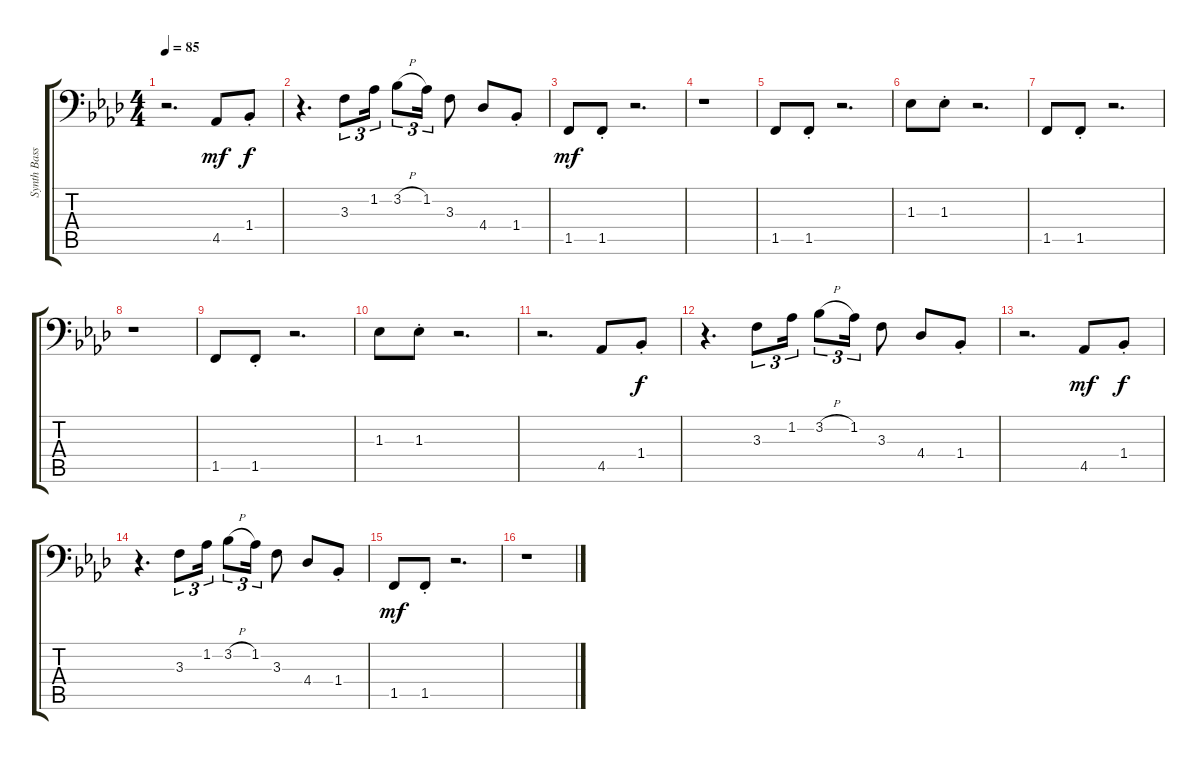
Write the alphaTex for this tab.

\track ("Synth Bass" "Synth Bass") {instrument electricbassfinger}
\staff {score tabs}
\tuning (C3 G2 D2 A1 E1 B0) {hide}
\ts (4 4)
\tempo 85
\clef f4
\ks ab
r.2{d dy f} 4.5.8{dy mf} 1.4{st}.8{dy f} |
r.4{d} 3.3.8{tu (3 2)} 1.2.16{tu (3 2)} 3.2{h}.8{tu (3 2)} 1.2.16{tu (3 2)} 3.3.8 4.4.8 1.4{st}.8 |
1.5.8{dy mf} 1.5{st}.8 r.2{d} |
r.1 |
1.5.8 1.5{st}.8 r.2{d} |
1.3.8 1.3{st}.8 r.2{d} |
1.5.8 1.5{st}.8 r.2{d} |
r.1 |
1.5.8 1.5{st}.8 r.2{d} |
1.3.8 1.3{st}.8 r.2{d} |
r.2{d} 4.5.8 1.4{st}.8{dy f} |
r.4{d} 3.3.8{tu (3 2)} 1.2.16{tu (3 2)} 3.2{h}.8{tu (3 2)} 1.2.16{tu (3 2)} 3.3.8 4.4.8 1.4{st}.8 |
r.2{d} 4.5.8{dy mf} 1.4{st}.8{dy f} |
r.4{d} 3.3.8{tu (3 2)} 1.2.16{tu (3 2)} 3.2{h}.8{tu (3 2)} 1.2.16{tu (3 2)} 3.3.8 4.4.8 1.4{st}.8 |
1.5.8{dy mf} 1.5{st}.8 r.2{d} |
r.1
